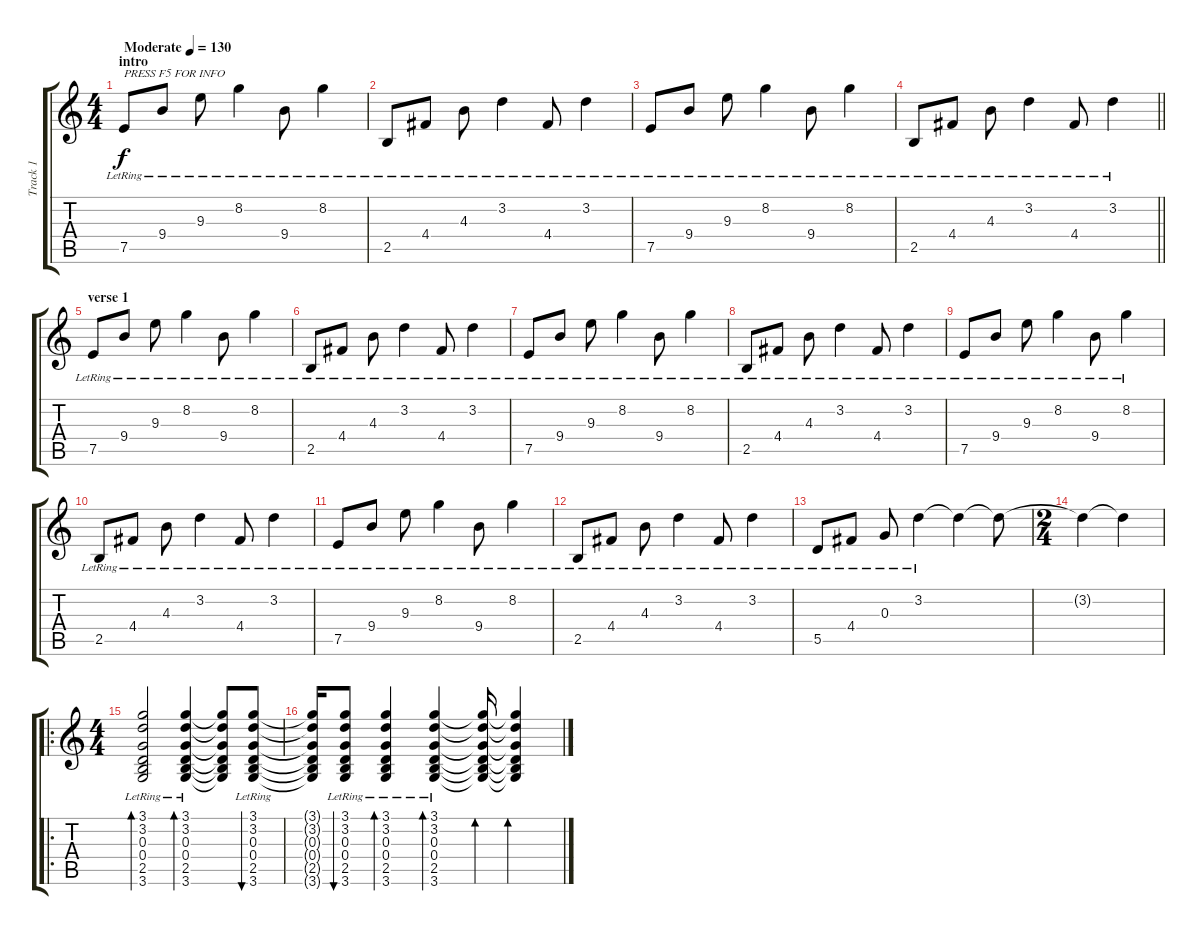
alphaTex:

\track ("Track 1" "Track 1") {instrument acousticguitarsteel}
\staff {score tabs}
\tuning (E4 B3 G3 D3 A2 E2) {hide}
\ts (4 4)
\section ("" "intro")
\tempo (130 "Moderate")
\clef g2
\ks c
7.5{lr}.8{txt "PRESS F5 FOR INFO" dy f instrument acousticguitarsteel} 9.4{lr}.8 9.3{lr}.8 8.2{lr}.4 9.4{lr}.8 8.2{lr}.4 |
2.5{lr}.8 4.4{lr}.8 4.3{lr}.8 3.2{lr}.4 4.4{lr}.8 3.2{lr}.4 |
7.5{lr}.8 9.4{lr}.8 9.3{lr}.8 8.2{lr}.4 9.4{lr}.8 8.2{lr}.4 |
\barLineRight lightlight
2.5{lr}.8 4.4{lr}.8 4.3{lr}.8 3.2{lr}.4 4.4{lr}.8 3.2{lr}.4 |
\section ("" "verse 1")
7.5{lr}.8 9.4{lr}.8 9.3{lr}.8 8.2{lr}.4 9.4{lr}.8 8.2{lr}.4 |
2.5{lr}.8 4.4{lr}.8 4.3{lr}.8 3.2{lr}.4 4.4{lr}.8 3.2{lr}.4 |
7.5{lr}.8 9.4{lr}.8 9.3{lr}.8 8.2{lr}.4 9.4{lr}.8 8.2{lr}.4 |
2.5{lr}.8 4.4{lr}.8 4.3{lr}.8 3.2{lr}.4 4.4{lr}.8 3.2{lr}.4 |
7.5{lr}.8 9.4{lr}.8 9.3{lr}.8 8.2{lr}.4 9.4{lr}.8 8.2{lr}.4 |
2.5{lr}.8 4.4{lr}.8 4.3{lr}.8 3.2{lr}.4 4.4{lr}.8 3.2{lr}.4 |
7.5{lr}.8 9.4{lr}.8 9.3{lr}.8 8.2{lr}.4 9.4{lr}.8 8.2{lr}.4 |
2.5{lr}.8 4.4{lr}.8 4.3{lr}.8 3.2{lr}.4 4.4{lr}.8 3.2{lr}.4 |
5.5{lr}.8 4.4{lr}.8 0.3{lr}.8 3.2{lr}.4 3.2{t}.4 3.2{t}.8 |
\ts (2 4)
3.2{t}.4 3.2{t}.4 |
\ro
\ts (4 4)
(3.1{lr} 3.2{lr} 0.3{lr} 0.4{lr} 2.5{lr} 3.6{lr}).2{bd 240} (3.1{lr} 3.2{lr} 0.3{lr} 0.4{lr} 2.5{lr} 3.6{lr}).4{bd 120} (3.1{t} 3.2{t} 0.3{t} 0.4{t} 2.5{t} 3.6{t}).8 (3.1{lr} 3.2{lr} 0.3{lr} 0.4{lr} 2.5{lr} 3.6{lr}).8{bu 120} |
(3.1{t} 3.2{t} 0.3{t} 0.4{t} 2.5{t} 3.6{t}).16 (3.1{lr} 3.2{lr} 0.3{lr} 0.4{lr} 2.5{lr} 3.6{lr}).8{bu 120} (3.1{lr} 3.2{lr} 0.3{lr} 0.4{lr} 2.5{lr} 3.6{lr}).4{bd 60} (3.1{lr} 3.2{lr} 0.3{lr} 0.4{lr} 2.5{lr} 3.6{lr}).4{bd 60} (3.1{t} 3.2{t} 0.3{t} 0.4{t} 2.5{t} 3.6{t}).16{bd 120} (3.1{t} 3.2{t} 0.3{t} 0.4{t} 2.5{t} 3.6{t}).4{bd 120}
